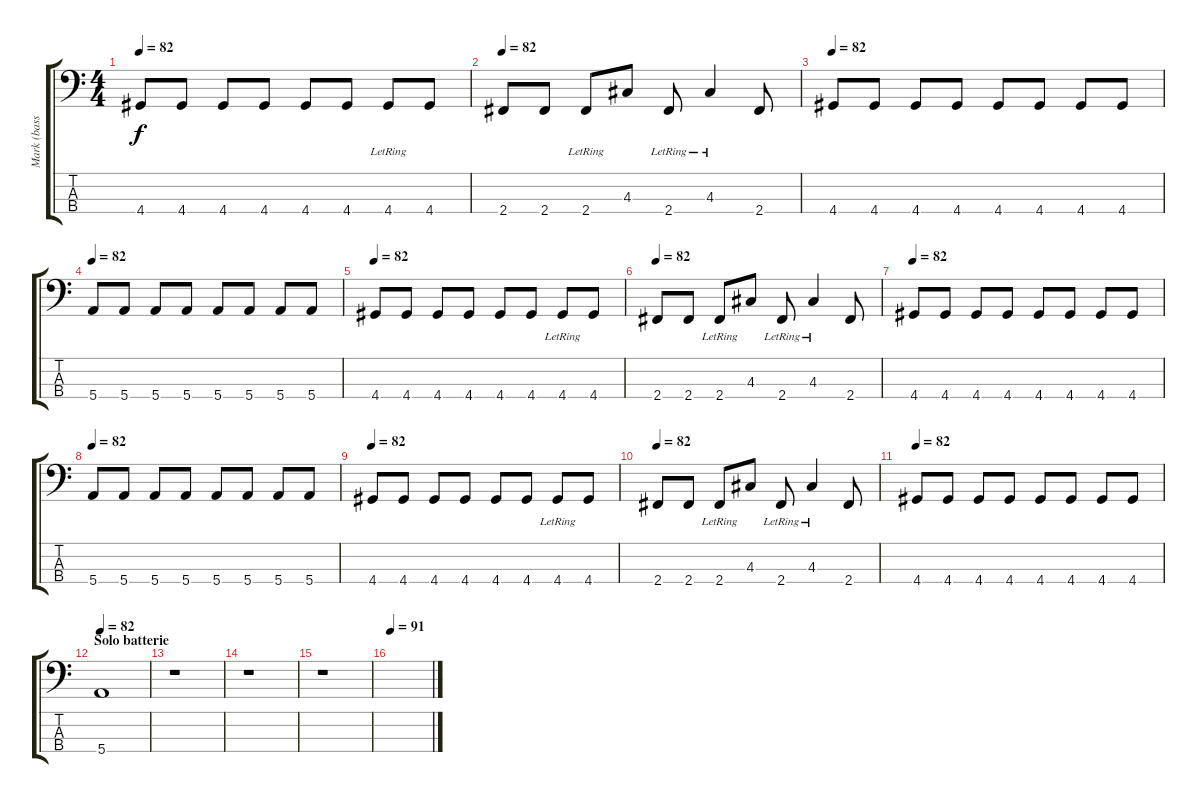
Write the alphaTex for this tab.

\track ("Mark (basse)" "Mark (bass") {instrument electricbasspick}
\staff {score tabs}
\tuning (G2 D2 A1 E1) {hide}
\ts (4 4)
\tempo 82
\clef f4
\ks c
4.4.8{dy f} 4.4.8 4.4.8 4.4.8 4.4.8 4.4.8 4.4{lr}.8 4.4.8 |
\tempo 82
2.4.8 2.4.8 2.4{lr}.8 4.3.8 2.4{lr}.8 4.3{lr}.4 2.4.8 |
\tempo 82
4.4.8 4.4.8 4.4.8 4.4.8 4.4.8 4.4.8 4.4.8 4.4.8 |
\tempo 82
5.4.8 5.4.8 5.4.8 5.4.8 5.4.8 5.4.8 5.4.8 5.4.8 |
\tempo 82
4.4.8 4.4.8 4.4.8 4.4.8 4.4.8 4.4.8 4.4{lr}.8 4.4.8 |
\tempo 82
2.4.8 2.4.8 2.4{lr}.8 4.3.8 2.4{lr}.8 4.3{lr}.4 2.4.8 |
\tempo 82
4.4.8 4.4.8 4.4.8 4.4.8 4.4.8 4.4.8 4.4.8 4.4.8 |
\tempo 82
5.4.8 5.4.8 5.4.8 5.4.8 5.4.8 5.4.8 5.4.8 5.4.8 |
\tempo 82
4.4.8 4.4.8 4.4.8 4.4.8 4.4.8 4.4.8 4.4{lr}.8 4.4.8 |
\tempo 82
2.4.8 2.4.8 2.4{lr}.8 4.3.8 2.4{lr}.8 4.3{lr}.4 2.4.8 |
\tempo 82
4.4.8 4.4.8 4.4.8 4.4.8 4.4.8 4.4.8 4.4.8 4.4.8 |
\section ("" "Solo batterie")
\tempo 82
5.4.1 |
r.1 |
r.1 |
r.1 |
\tempo 91
